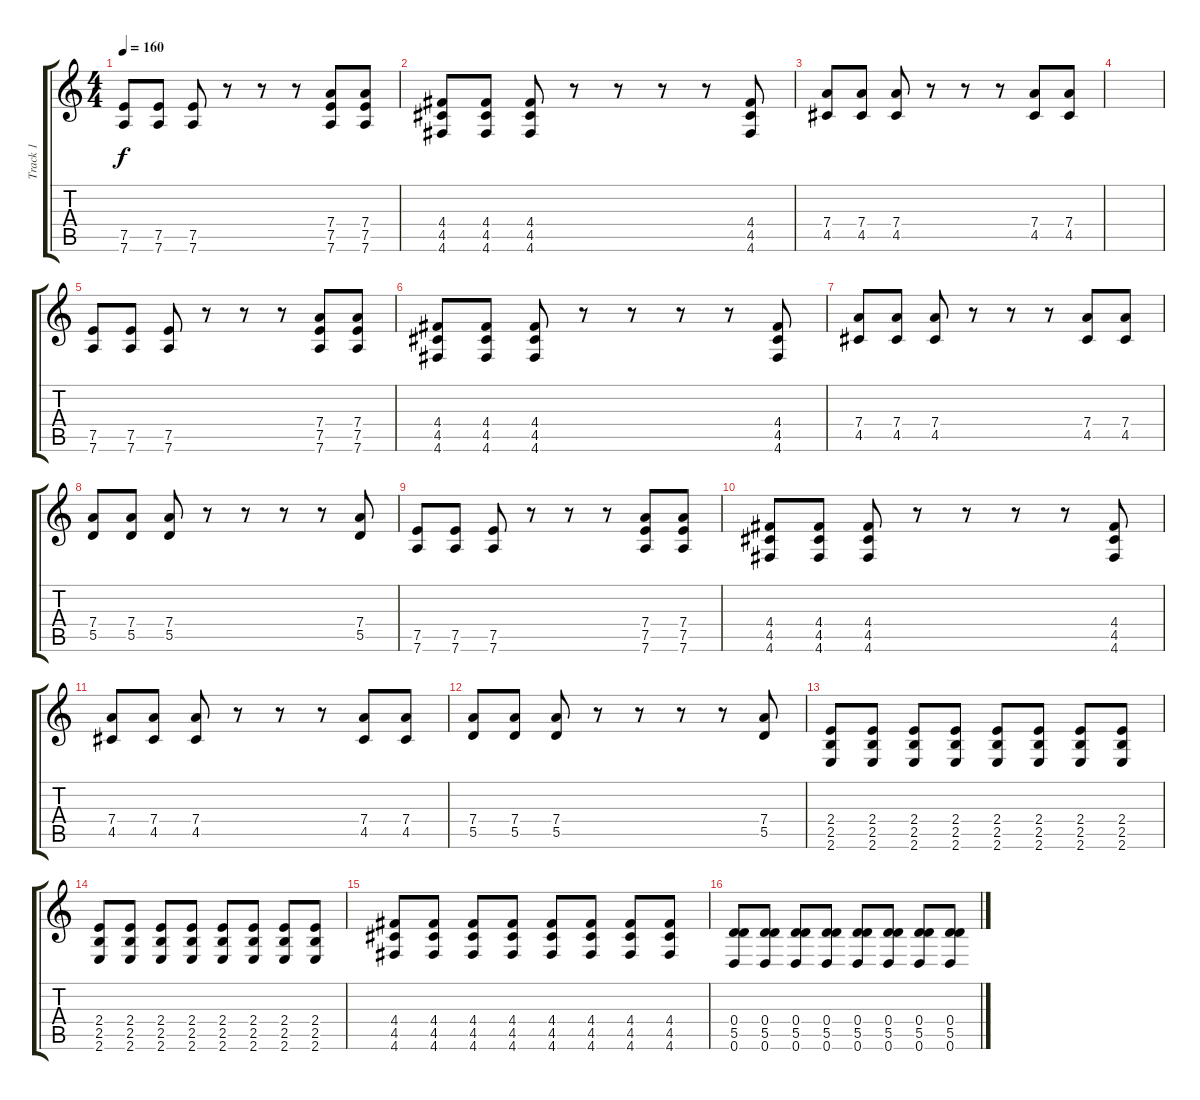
\track ("Track 1" "Track 1") {instrument distortionguitar}
\staff {score tabs}
\tuning (E4 B3 G3 D3 A2 D2) {hide}
\ts (4 4)
\tempo 160
\clef g2
\ks c
(7.5 7.6).8{dy f} (7.5 7.6).8 (7.5 7.6).8 r.8 r.8 r.8 (7.4 7.5 7.6).8 (7.4 7.5 7.6).8 |
(4.4 4.5 4.6).8 (4.4 4.5 4.6).8 (4.4 4.5 4.6).8 r.8 r.8 r.8 r.8 (4.4 4.5 4.6).8 |
(7.4 4.5).8 (7.4 4.5).8 (7.4 4.5).8 r.8 r.8 r.8 (7.4 4.5).8 (7.4 4.5).8 |
|
(7.5 7.6).8 (7.5 7.6).8 (7.5 7.6).8 r.8 r.8 r.8 (7.4 7.5 7.6).8 (7.4 7.5 7.6).8 |
(4.4 4.5 4.6).8 (4.4 4.5 4.6).8 (4.4 4.5 4.6).8 r.8 r.8 r.8 r.8 (4.4 4.5 4.6).8 |
(7.4 4.5).8 (7.4 4.5).8 (7.4 4.5).8 r.8 r.8 r.8 (7.4 4.5).8 (7.4 4.5).8 |
(7.4 5.5).8 (7.4 5.5).8 (7.4 5.5).8 r.8 r.8 r.8 r.8 (7.4 5.5).8 |
(7.5 7.6).8 (7.5 7.6).8 (7.5 7.6).8 r.8 r.8 r.8 (7.4 7.5 7.6).8 (7.4 7.5 7.6).8 |
(4.4 4.5 4.6).8 (4.4 4.5 4.6).8 (4.4 4.5 4.6).8 r.8 r.8 r.8 r.8 (4.4 4.5 4.6).8 |
(7.4 4.5).8 (7.4 4.5).8 (7.4 4.5).8 r.8 r.8 r.8 (7.4 4.5).8 (7.4 4.5).8 |
(7.4 5.5).8 (7.4 5.5).8 (7.4 5.5).8 r.8 r.8 r.8 r.8 (7.4 5.5).8 |
(2.4 2.5 2.6).8 (2.4 2.5 2.6).8 (2.4 2.5 2.6).8 (2.4 2.5 2.6).8 (2.4 2.5 2.6).8 (2.4 2.5 2.6).8 (2.4 2.5 2.6).8 (2.4 2.5 2.6).8 |
(2.4 2.5 2.6).8 (2.4 2.5 2.6).8 (2.4 2.5 2.6).8 (2.4 2.5 2.6).8 (2.4 2.5 2.6).8 (2.4 2.5 2.6).8 (2.4 2.5 2.6).8 (2.4 2.5 2.6).8 |
(4.4 4.5 4.6).8 (4.4 4.5 4.6).8 (4.4 4.5 4.6).8 (4.4 4.5 4.6).8 (4.4 4.5 4.6).8 (4.4 4.5 4.6).8 (4.4 4.5 4.6).8 (4.4 4.5 4.6).8 |
(0.4 5.5 0.6).8 (0.4 5.5 0.6).8 (0.4 5.5 0.6).8 (0.4 5.5 0.6).8 (0.4 5.5 0.6).8 (0.4 5.5 0.6).8 (0.4 5.5 0.6).8 (0.4 5.5 0.6).8
